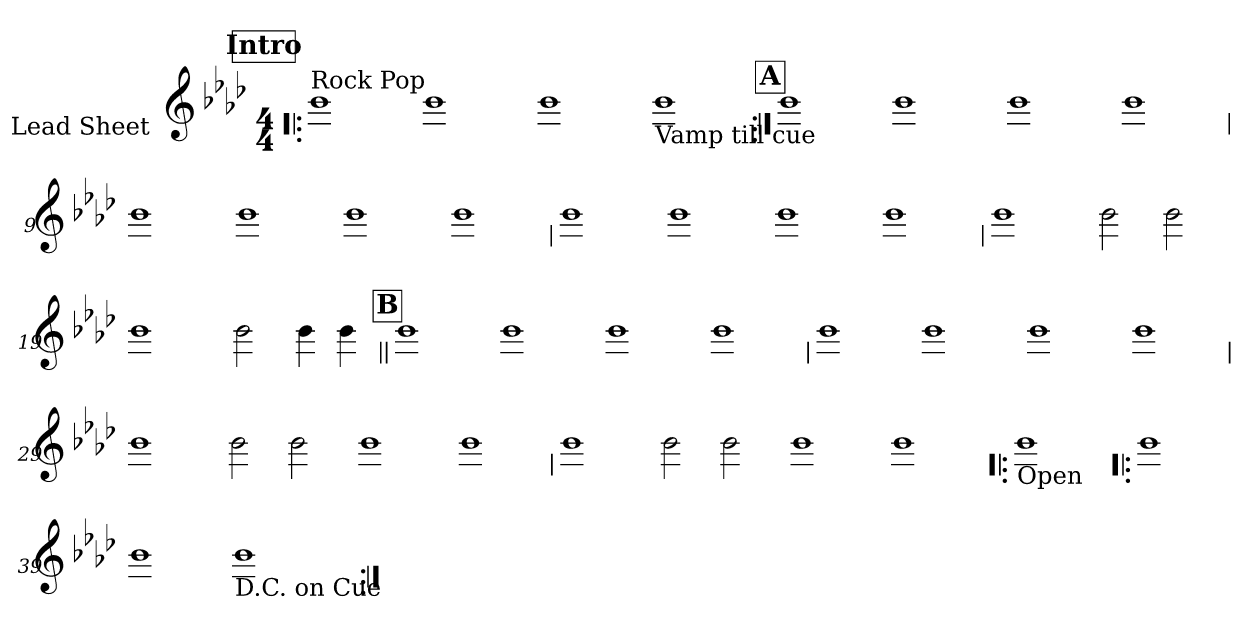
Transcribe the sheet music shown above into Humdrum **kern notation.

**kern
*part1
*staff1
*I"Lead Sheet
*stria0
*clefG2
*k[b-e-a-d-]
*f:
*M4/4
!!LO:REH:place=s1:a:t=Intro
=1!|:
!LO:TX:a:t=Rock Pop
1b-
=2-
1b-
=3-
1b-
=4-
!LO:TX:b:t=Vamp till cue
1b-
!!LO:LB:g=z
!!LO:REH:place=s1:a:t=A
=5:|!
1b-
=6-
1b-
=7-
1b-
=8-
1b-
!!LO:LB:g=z
=9
1b-
=10-
1b-
=11-
1b-
=12-
1b-
!!LO:LB:g=z
=13
1b-
=14-
1b-
=15-
1b-
=16-
1b-
!!LO:LB:g=z
=17
1b-
=18-
2b-
2b-
=19-
1b-
=20-
2b-
4b-
4b-
!!LO:LB:g=z
!!LO:REH:place=s1:a:t=B
=21||
1b-
=22-
1b-
=23-
1b-
=24-
1b-
!!LO:LB:g=z
=25
1b-
=26-
1b-
=27-
1b-
=28-
1b-
!!LO:LB:g=z
=29
1b-
=30-
2b-
2b-
=31-
1b-
=32-
1b-
!!LO:LB:g=z
=33
1b-
=34-
2b-
2b-
=35-
1b-
=36-
1b-
!!LO:LB:g=z
=37|!:
!LO:TX:b:t=Open
1b-
=38-
1b-
=39-
1b-
=40-
!LO:TX:b:t=D.C. on Cue
1b-
=:|!
*-
